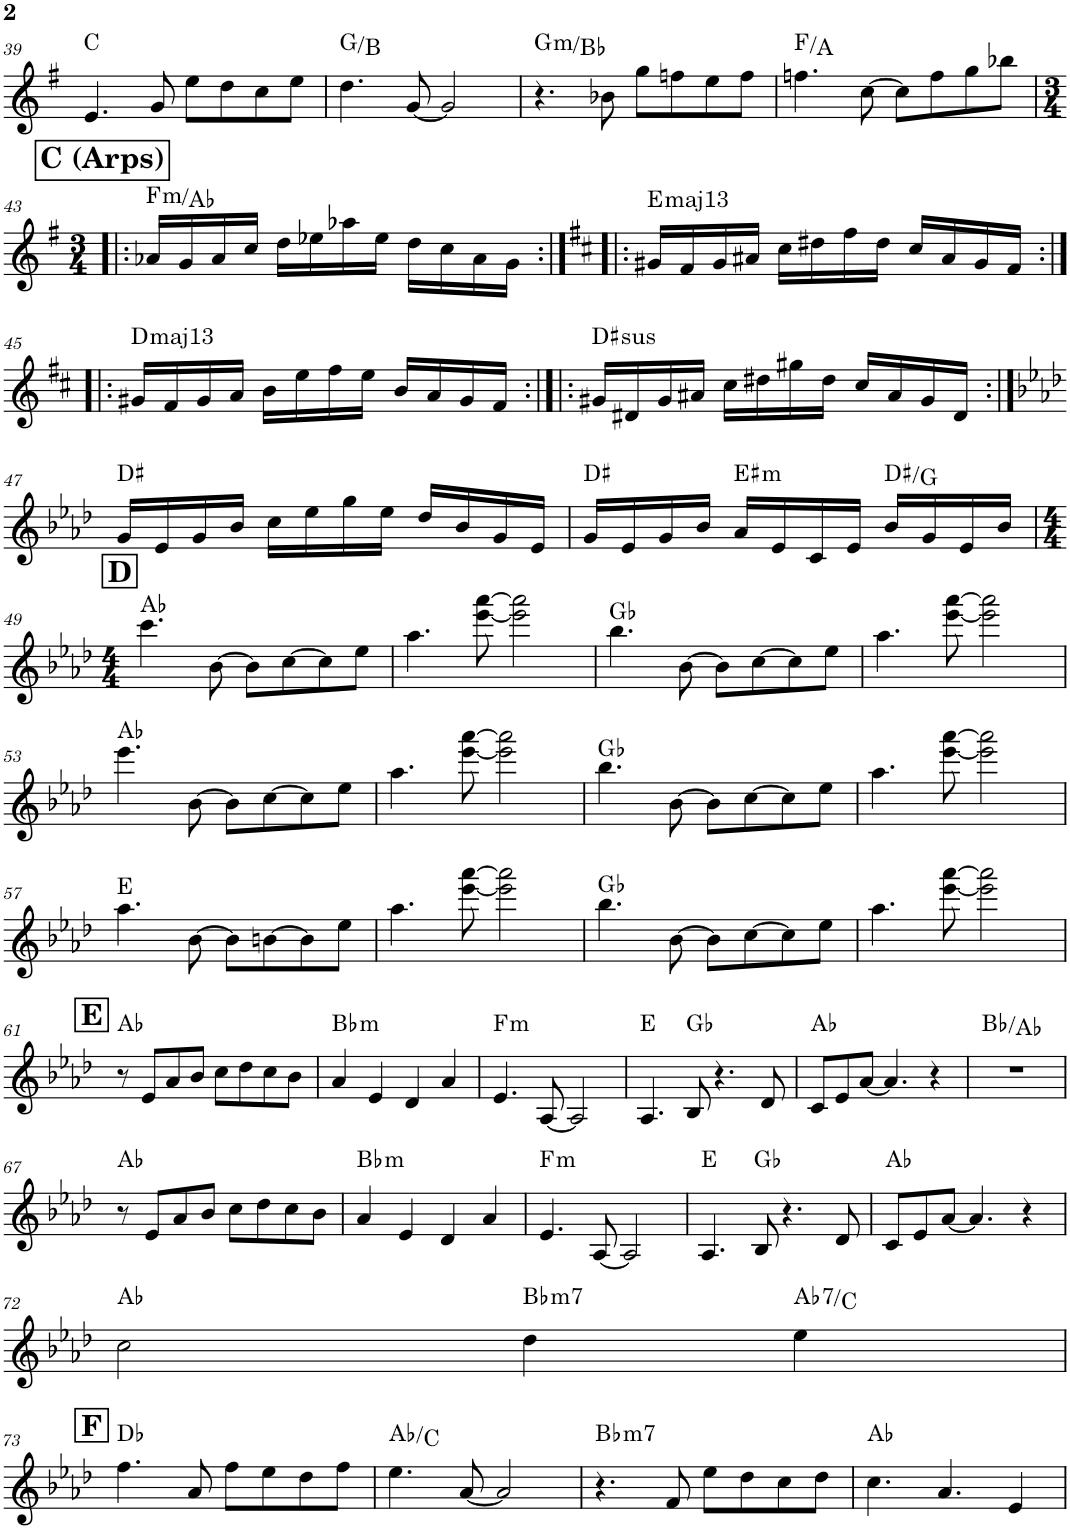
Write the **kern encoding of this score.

**kern	**harte
*part1	*part1
*staff1	*
*I"Piano	*
*I'Pno.	*
!!LO:PB:g=z
*clefG2	*
*k[f#]	*
*M4/4	*
=39	=39
4.e/	C:maj
8g/	.
8ee\L	.
8dd\	.
8cc\	.
8ee\J	.
=40	=40
4.dd\	G:maj/3
[8g/	.
2g/]	.
=41	=41
!	!LO:H:kt=m
4.r	G:min/b3
8b-X\	.
8gg\L	.
8ffn\	.
8ee\	.
8ff\J	.
=42	=42
4.ffn\	F:maj/3
[8cc\	.
8cc\L]	.
8ff\	.
8gg\	.
8bb-X\J	.
!!LO:LB:g=z
!!LO:REH:place=s1:a:B:cj:fs=14:t=C (Arps)
=43!|:	=43!|:
*k[f#]	*
*M3/4	*
!	!LO:H:kt=m
16a-X/LL	F:min/b3
16g/	.
16a-/	.
16cc/JJ	.
16dd\LL	.
16ee-X\	.
16aa-X\	.
16ee-\JJ	.
16dd\LL	.
16cc\	.
16a-\	.
16g\JJ	.
=44:|!|:	=44:|!|:
*k[f#c#]	*
!	!LO:H:kt=maj13
16g#X/LL	E:maj9(11,13)
16f#/	.
16g#/	.
16a#X/JJ	.
16cc#\LL	.
16dd#X\	.
16ff#\	.
16dd#\JJ	.
16cc#/LL	.
16a#/	.
16g#/	.
16f#/JJ	.
!!LO:LB:g=z
=45:|!|:	=45:|!|:
!	!LO:H:kt=maj13
16g#X/LL	D:maj9(11,13)
16f#/	.
16g#/	.
16a/JJ	.
16b\LL	.
16ee\	.
16ff#\	.
16ee\JJ	.
16b/LL	.
16a/	.
16g#/	.
16f#/JJ	.
=46:|!|:	=46:|!|:
!	!LO:H:kt=sus
16g#X/LL	D#:sus4
16d#X/	.
16g#/	.
16a#X/JJ	.
16cc#\LL	.
16dd#X\	.
16gg#X\	.
16dd#\JJ	.
16cc#/LL	.
16a#/	.
16g#/	.
16d#/JJ	.
!!LO:LB:g=z
=47:|!	=47:|!
*k[b-e-a-d-]	*
16g/LL	D#:maj
16e-/	.
16g/	.
16b-/JJ	.
16cc\LL	.
16ee-\	.
16gg\	.
16ee-\JJ	.
16dd-/LL	.
16b-/	.
16g/	.
16e-/JJ	.
=48	=48
16g/LL	D#:maj
16e-/	.
16g/	.
16b-/JJ	.
!	!LO:H:kt=m
16a-/LL	E#:min
16e-/	.
16c/	.
16e-/JJ	.
16b-/LL	D#:maj/b4
16g/	.
16e-/	.
16b-/JJ	.
!!LO:LB:g=z
!!LO:REH:place=s1:a:B:cj:fs=14:t=D
=49	=49
*M4/4	*
4.ccc\	Ab:maj
[8b-\	.
8b-\L]	.
[8cc\	.
8cc\]	.
8ee-\J	.
=50	=50
4.aa-\	.
[8eee-\ [8aaa-\	.
2eee-\] 2aaa-\]	.
=51	=51
4.bb-\	Gb:maj
[8b-\	.
8b-\L]	.
[8cc\	.
8cc\]	.
8ee-\J	.
=52	=52
4.aa-\	.
[8eee-\ [8aaa-\	.
2eee-\] 2aaa-\]	.
!!LO:LB:g=z
=53	=53
4.eee-\	Ab:maj
[8b-\	.
8b-\L]	.
[8cc\	.
8cc\]	.
8ee-\J	.
=54	=54
4.aa-\	.
[8eee-\ [8aaa-\	.
2eee-\] 2aaa-\]	.
=55	=55
4.bb-\	Gb:maj
[8b-\	.
8b-\L]	.
[8cc\	.
8cc\]	.
8ee-\J	.
=56	=56
4.aa-\	.
[8eee-\ [8aaa-\	.
2eee-\] 2aaa-\]	.
!!LO:LB:g=z
=57	=57
4.aa-\	E:maj
[8b-\	.
8b-\L]	.
[8bn\	.
8b\]	.
8ee-\J	.
=58	=58
4.aa-\	.
[8eee-\ [8aaa-\	.
2eee-\] 2aaa-\]	.
=59	=59
4.bb-\	Gb:maj
[8b-\	.
8b-\L]	.
[8cc\	.
8cc\]	.
8ee-\J	.
=60	=60
4.aa-\	.
[8eee-\ [8aaa-\	.
2eee-\] 2aaa-\]	.
!!LO:LB:g=z
!!LO:REH:place=s1:a:B:cj:fs=14:t=E
=61	=61
8r	Ab:maj
8e-/L	.
8a-/	.
8b-/J	.
8cc\L	.
8dd-\	.
8cc\	.
8b-\J	.
=62	=62
!	!LO:H:kt=m
4a-/	Bb:min
4e-/	.
4d-/	.
4a-/	.
=63	=63
!	!LO:H:kt=m
4.e-/	F:min
[8A-/	.
2A-/]	.
=64	=64
4.A-/	E:maj
8B-/	Gb:maj
4.r	.
8d-/	.
=65	=65
8c/L	Ab:maj
8e-/	.
[8a-/J	.
4.a-/]	.
4r	.
=66	=66
1r	Bb:maj/b7
!!LO:LB:g=z
=67	=67
8r	Ab:maj
8e-/L	.
8a-/	.
8b-/J	.
8cc\L	.
8dd-\	.
8cc\	.
8b-\J	.
=68	=68
!	!LO:H:kt=m
4a-/	Bb:min
4e-/	.
4d-/	.
4a-/	.
=69	=69
!	!LO:H:kt=m
4.e-/	F:min
[8A-/	.
2A-/]	.
=70	=70
4.A-/	E:maj
8B-/	Gb:maj
4.r	.
8d-/	.
=71	=71
8c/L	Ab:maj
8e-/	.
[8a-/J	.
4.a-/]	.
4r	.
!!LO:LB:g=z
=72	=72
2cc\	Ab:maj
!	!LO:H:kt=m7
4dd-\	Bb:min7
!	!LO:H:kt=7
4ee-\	Ab:7/3
!!LO:LB:g=z
!!LO:REH:place=s1:a:B:cj:fs=14:t=F
=73	=73
4.ff\	Db:maj
8a-/	.
8ff\L	.
8ee-\	.
8dd-\	.
8ff\J	.
=74	=74
4.ee-\	Ab:maj/3
[8a-/	.
2a-/]	.
=75	=75
!	!LO:H:kt=m7
4.r	Bb:min7
8f/	.
8ee-\L	.
8dd-\	.
8cc\	.
8dd-\J	.
=76	=76
4.cc\	Ab:maj
4.a-/	.
4e-/	.
=	=
*-	*-
